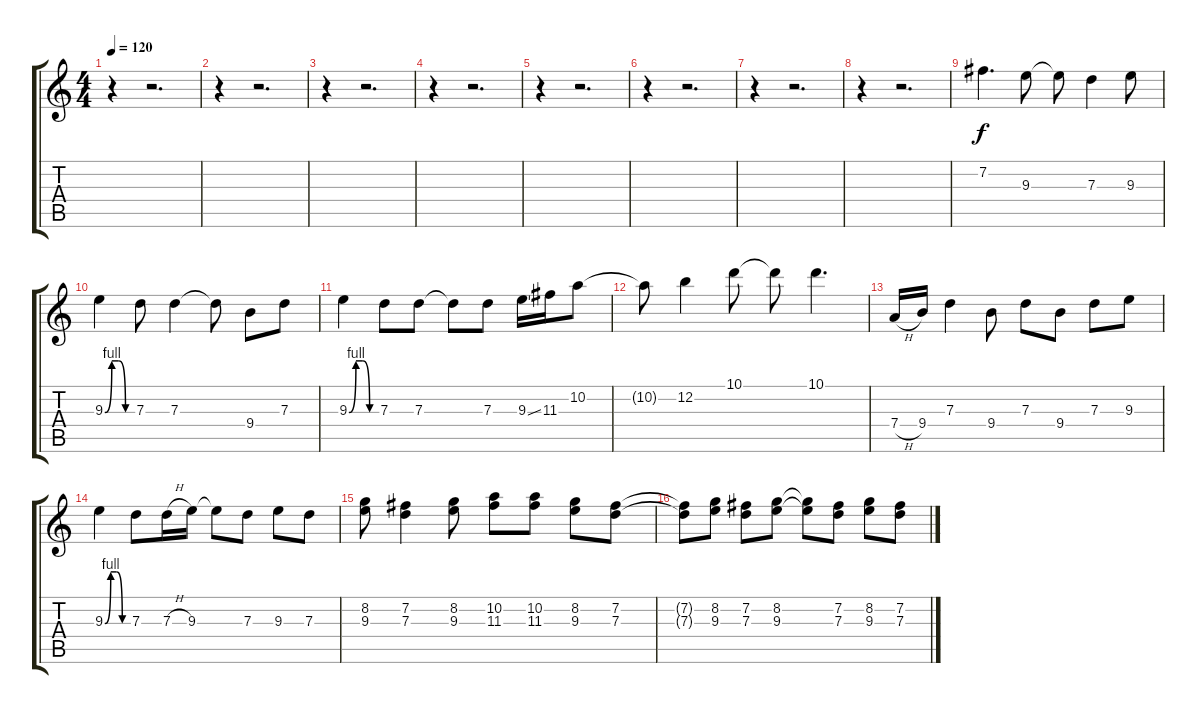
\track "" {instrument distortionguitar}
\staff {score tabs}
\tuning (E4 B3 G3 D3 A2 E2) {hide}
\ts (4 4)
\tempo 120
\clef g2
\ks c
r.4{dy f} r.2{d} |
r.4 r.2{d} |
r.4 r.2{d} |
r.4 r.2{d} |
r.4 r.2{d} |
r.4 r.2{d} |
r.4 r.2{d} |
r.4 r.2{d} |
7.2.4{d} 9.3.8 9.3{t}.8 7.3.4 9.3.8 |
9.3{be (custom 0 0 15 4 30 4 45 0 60 0)}.4 7.3.8 7.3.4 7.3{t}.8 9.4.8 7.3.8 |
9.3{be (custom 0 0 15 4 30 4 45 0 60 0)}.4 7.3.8 7.3.8 7.3{t}.8 7.3.8 9.3{ss}.16 11.3.16 10.2.8 |
10.2{t}.8 12.2.4 10.1.8 10.1{t}.8 10.1.4{d} |
7.4{h}.16 9.4.16 7.3.4 9.4.8 7.3.8 9.4.8 7.3.8 9.3.8 |
9.3{be (custom 0 0 15 4 30 4 45 0 60 0)}.4 7.3.8 7.3{h}.16 9.3.16 9.3{t}.8 7.3.8 9.3.8 7.3.8 |
(8.2 9.3).8 (7.2 7.3).4 (8.2 9.3).8 (10.2 11.3).8 (10.2 11.3).8 (8.2 9.3).8 (7.2 7.3).8 |
(7.2{t} 7.3{t}).8 (8.2 9.3).8 (7.2 7.3).8 (8.2 9.3).8 (8.2{t} 9.3{t}).8 (7.2 7.3).8 (8.2 9.3).8 (7.2 7.3).8
